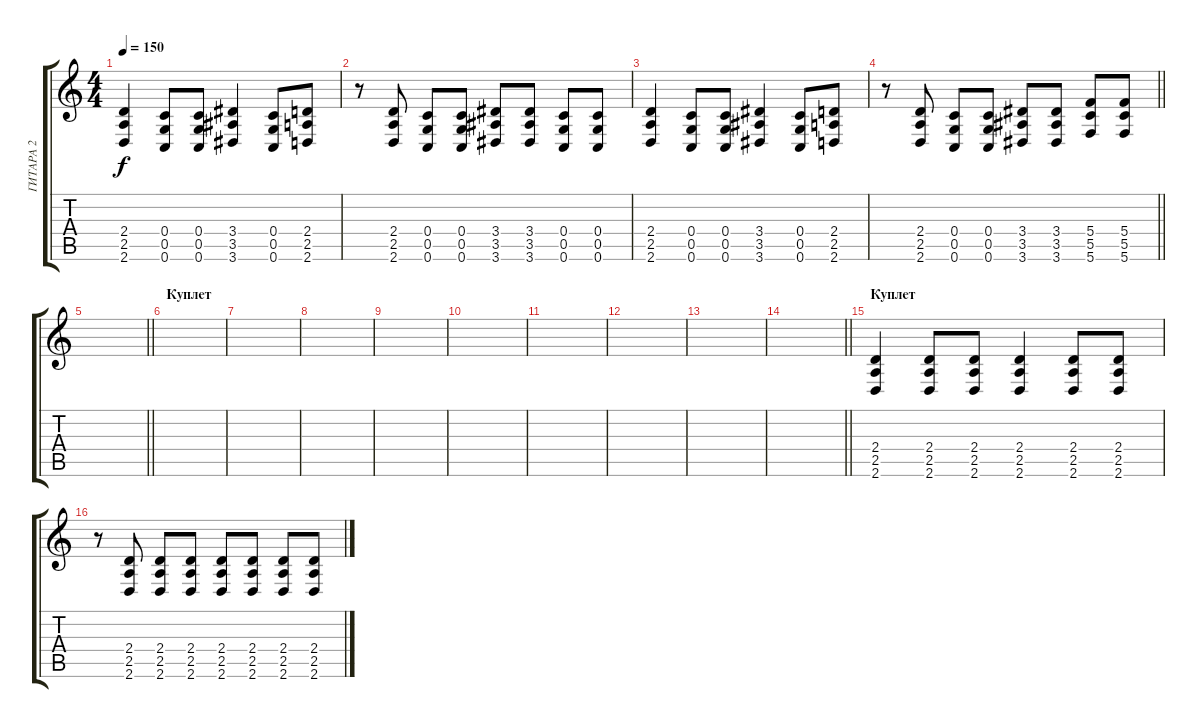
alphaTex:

\track ("ГИТАРА 2" "ГИТАРА 2") {instrument distortionguitar}
\staff {score tabs}
\tuning (D4 A3 F3 C3 G2 C2) {hide}
\ts (4 4)
\tempo 150
\clef g2
\ks c
(2.4 2.5 2.6).4{dy f} (0.4 0.5 0.6).8 (0.4 0.5 0.6).8 (3.4 3.5 3.6).4 (0.4 0.5 0.6).8 (2.4 2.5 2.6).8 |
r.8 (2.4 2.5 2.6).8 (0.4 0.5 0.6).8 (0.4 0.5 0.6).8 (3.4 3.5 3.6).8 (3.4 3.5 3.6).8 (0.4 0.5 0.6).8 (0.4 0.5 0.6).8 |
(2.4 2.5 2.6).4 (0.4 0.5 0.6).8 (0.4 0.5 0.6).8 (3.4 3.5 3.6).4 (0.4 0.5 0.6).8 (2.4 2.5 2.6).8 |
\barLineRight lightlight
r.8 (2.4 2.5 2.6).8 (0.4 0.5 0.6).8 (0.4 0.5 0.6).8 (3.4 3.5 3.6).8 (3.4 3.5 3.6).8 (5.4 5.5 5.6).8 (5.4 5.5 5.6).8 |
\barLineRight lightlight
|
\section ("" "Куплет ")
|
|
|
|
|
|
|
|
\barLineRight lightlight
|
\section ("" "Куплет")
(2.4 2.5 2.6).4 (2.4 2.5 2.6).8 (2.4 2.5 2.6).8 (2.4 2.5 2.6).4 (2.4 2.5 2.6).8 (2.4 2.5 2.6).8 |
r.8 (2.4 2.5 2.6).8 (2.4 2.5 2.6).8 (2.4 2.5 2.6).8 (2.4 2.5 2.6).8 (2.4 2.5 2.6).8 (2.4 2.5 2.6).8 (2.4 2.5 2.6).8
